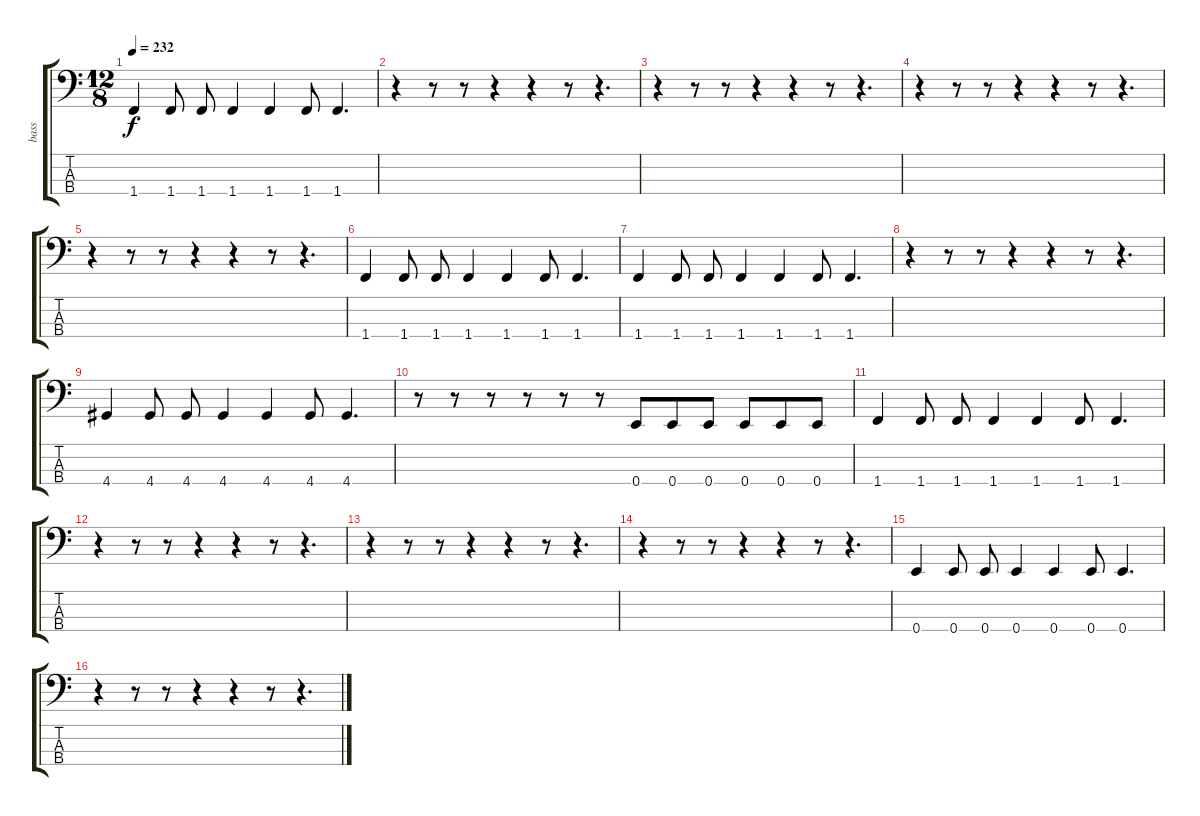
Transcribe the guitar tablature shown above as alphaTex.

\track ("bass" "bass") {instrument electricbassfinger}
\staff {score tabs}
\tuning (G2 D2 A1 E1) {hide}
\ts (12 8)
\tempo 232
\clef f4
\ks c
1.4.4{dy f} 1.4.8 1.4.8 1.4.4 1.4.4 1.4.8 1.4.4{d} |
r.4 r.8 r.8 r.4 r.4 r.8 r.4{d} |
r.4 r.8 r.8 r.4 r.4 r.8 r.4{d} |
r.4 r.8 r.8 r.4 r.4 r.8 r.4{d} |
r.4 r.8 r.8 r.4 r.4 r.8 r.4{d} |
1.4.4 1.4.8 1.4.8 1.4.4 1.4.4 1.4.8 1.4.4{d} |
1.4.4 1.4.8 1.4.8 1.4.4 1.4.4 1.4.8 1.4.4{d} |
r.4 r.8 r.8 r.4 r.4 r.8 r.4{d} |
4.4.4 4.4.8 4.4.8 4.4.4 4.4.4 4.4.8 4.4.4{d} |
r.8 r.8 r.8 r.8 r.8 r.8 0.4.8 0.4.8 0.4.8 0.4.8 0.4.8 0.4.8 |
1.4.4 1.4.8 1.4.8 1.4.4 1.4.4 1.4.8 1.4.4{d} |
r.4 r.8 r.8 r.4 r.4 r.8 r.4{d} |
r.4 r.8 r.8 r.4 r.4 r.8 r.4{d} |
r.4 r.8 r.8 r.4 r.4 r.8 r.4{d} |
0.4.4 0.4.8 0.4.8 0.4.4 0.4.4 0.4.8 0.4.4{d} |
r.4 r.8 r.8 r.4 r.4 r.8 r.4{d}
